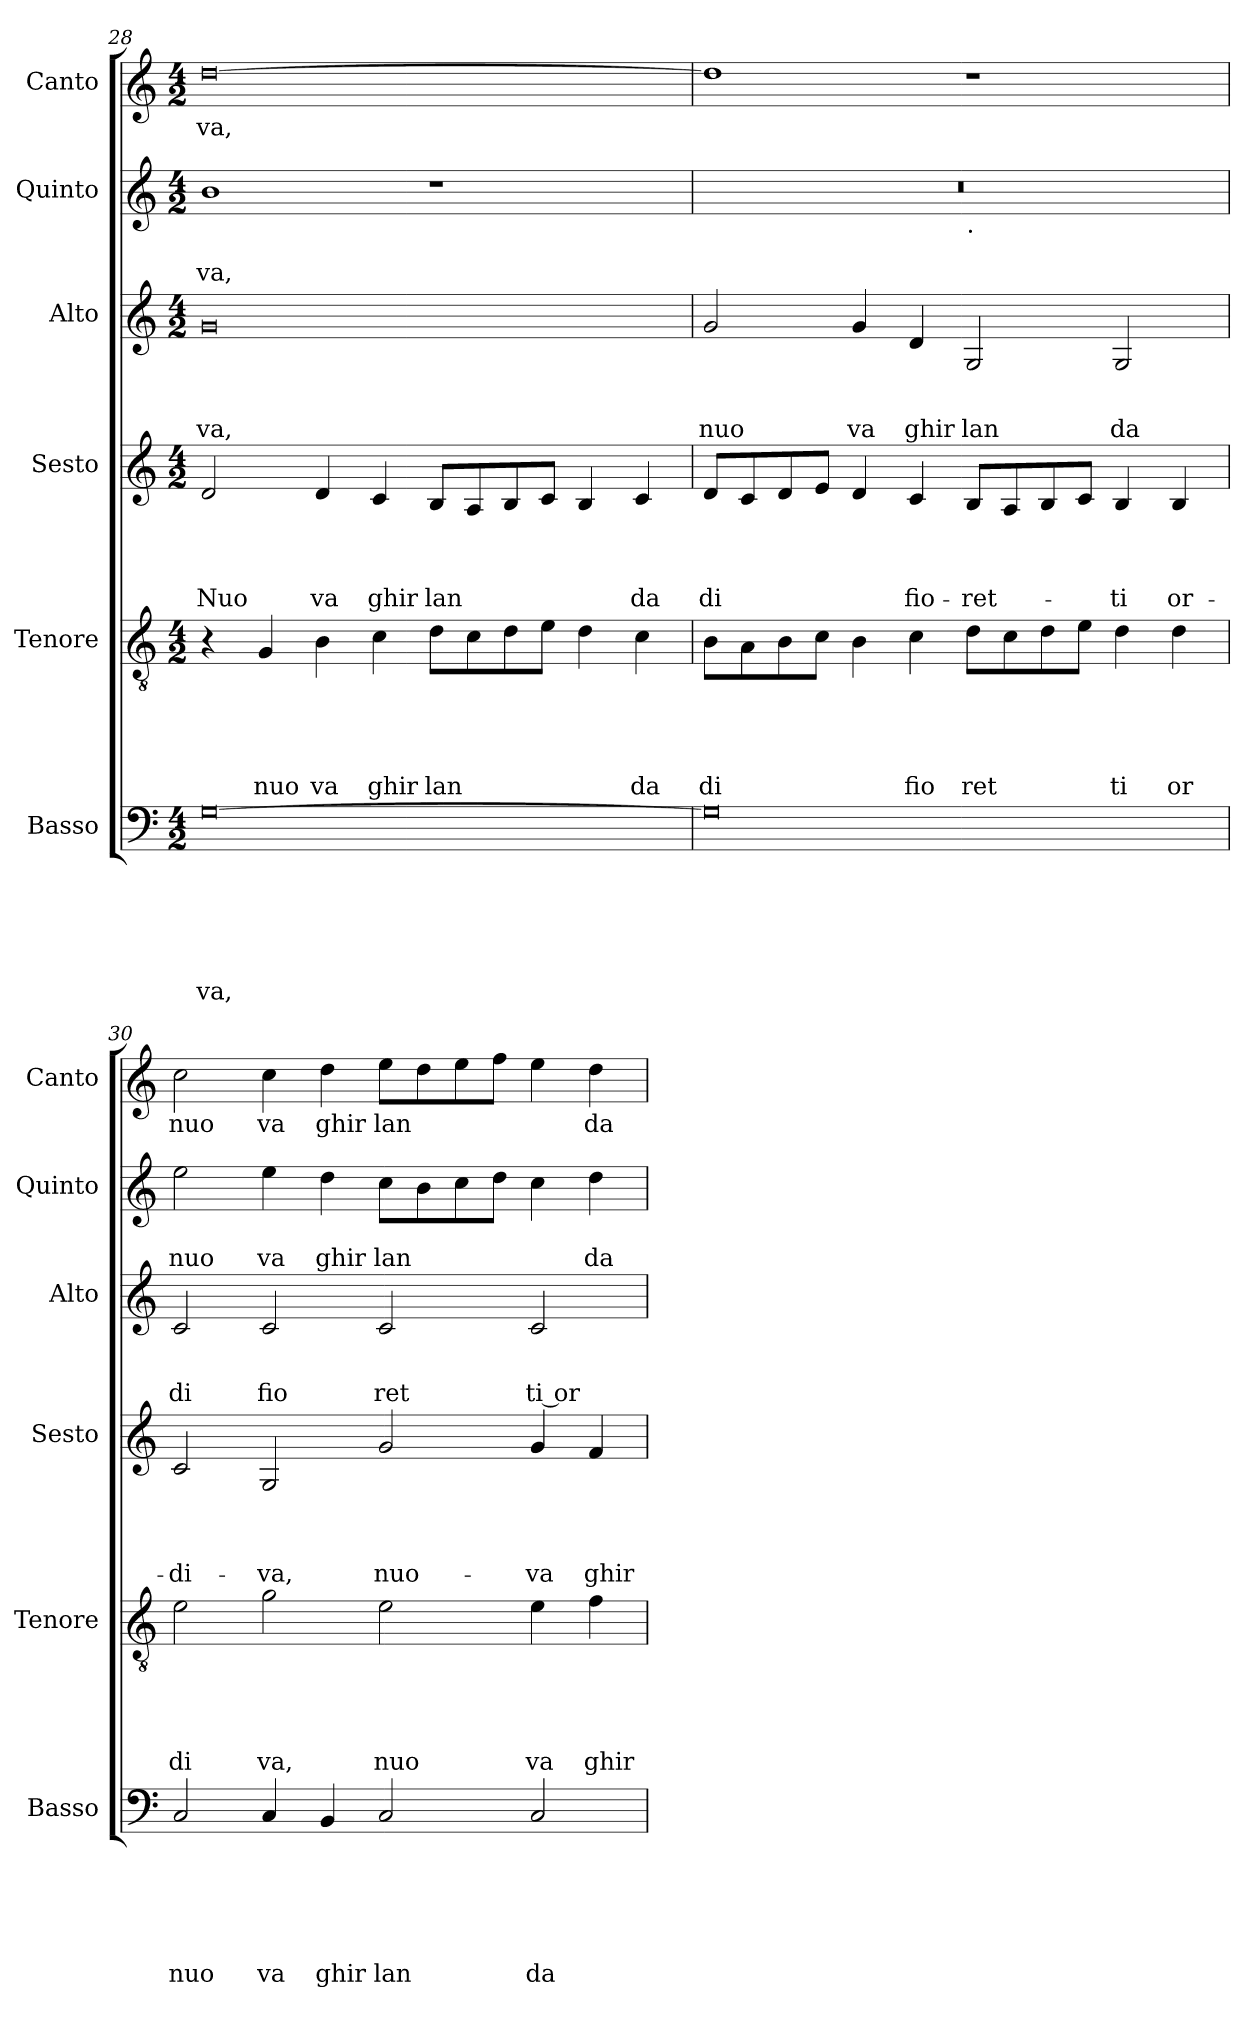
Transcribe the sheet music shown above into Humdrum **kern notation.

**kern	**text	**text	**text	**text	**text	**text	**kern	**text	**text	**text	**text	**text	**kern	**text	**text	**text	**text	**kern	**text	**text	**text	**kern	**text	**text	**kern	**text
*part6	*part6	*part6	*part6	*part6	*part6	*part6	*part5	*part5	*part5	*part5	*part5	*part5	*part4	*part4	*part4	*part4	*part4	*part3	*part3	*part3	*part3	*part2	*part2	*part2	*part1	*part1
*staff6	*staff6	*staff6	*staff6	*staff6	*staff6	*staff6	*staff5	*staff5	*staff5	*staff5	*staff5	*staff5	*staff4	*staff4	*staff4	*staff4	*staff4	*staff3	*staff3	*staff3	*staff3	*staff2	*staff2	*staff2	*staff1	*staff1
*I"Basso	*	*	*	*	*	*	*I"Tenore	*	*	*	*	*	*I"Sesto	*	*	*	*	*I"Alto	*	*	*	*I"Quinto	*	*	*I"Canto	*
*I'Basso	*	*	*	*	*	*	*I'Tenore	*	*	*	*	*	*I'Sesto	*	*	*	*	*I'Alto	*	*	*	*I'Quinto	*	*	*I'Canto	*
*clefF4	*	*	*	*	*	*	*clefGv2	*	*	*	*	*	*clefG2	*	*	*	*	*clefG2	*	*	*	*clefG2	*	*	*clefG2	*
*k[]	*	*	*	*	*	*	*k[]	*	*	*	*	*	*k[]	*	*	*	*	*k[]	*	*	*	*k[]	*	*	*k[]	*
*C:	*	*	*	*	*	*	*C:	*	*	*	*	*	*C:	*	*	*	*	*C:	*	*	*	*C:	*	*	*C:	*
*M4/2	*	*	*	*	*	*	*M4/2	*	*	*	*	*	*M4/2	*	*	*	*	*M4/2	*	*	*	*M4/2	*	*	*M4/2	*
=28	=28	=28	=28	=28	=28	=28	=28	=28	=28	=28	=28	=28	=28	=28	=28	=28	=28	=28	=28	=28	=28	=28	=28	=28	=28	=28
!	!	!	!	!	!	!LO:LY:b	!	!	!	!	!	!	!	!	!	!	!LO:LY:b	!	!	!	!LO:LY:b	!	!	!LO:LY:b	!	!LO:LY:b
[>0G	.	.	.	.	.	va,	4r	.	.	.	.	.	2d/	.	.	.	Nuo	0g	.	.	-va,	1b	.	va,	[>0dd	-va,
!	!	!	!	!	!	!	!	!	!	!	!	!LO:LY:b	!	!	!	!	!	!	!	!	!	!	!	!	!	!
.	.	.	.	.	.	.	4G/	.	.	.	.	nuo	.	.	.	.	.	.	.	.	.	.	.	.	.	.
!	!	!	!	!	!	!	!	!	!	!	!	!LO:LY:b	!	!	!	!	!LO:LY:b	!	!	!	!	!	!	!	!	!
.	.	.	.	.	.	.	4B\	.	.	.	.	va	4d/	.	.	.	va	.	.	.	.	.	.	.	.	.
!	!	!	!	!	!	!	!	!	!	!	!	!LO:LY:b	!	!	!	!	!LO:LY:b	!	!	!	!	!	!	!	!	!
.	.	.	.	.	.	.	4c\	.	.	.	.	ghir	4c/	.	.	.	ghir	.	.	.	.	.	.	.	.	.
!	!	!	!	!	!	!	!	!	!	!	!	!LO:LY:b	!	!	!	!	!LO:LY:b	!	!	!	!	!	!	!	!	!
.	.	.	.	.	.	.	8d\L	.	.	.	.	lan	8B/L	.	.	.	lan	.	.	.	.	1r	.	.	.	.
.	.	.	.	.	.	.	8c\	.	.	.	.	.	8A/	.	.	.	.	.	.	.	.	.	.	.	.	.
.	.	.	.	.	.	.	8d\	.	.	.	.	.	8B/	.	.	.	.	.	.	.	.	.	.	.	.	.
.	.	.	.	.	.	.	8e\J	.	.	.	.	.	8c/J	.	.	.	.	.	.	.	.	.	.	.	.	.
.	.	.	.	.	.	.	4d\	.	.	.	.	.	4B/	.	.	.	.	.	.	.	.	.	.	.	.	.
!	!	!	!	!	!	!	!	!	!	!	!	!LO:LY:b	!	!	!	!	!LO:LY:b	!	!	!	!	!	!	!	!	!
.	.	.	.	.	.	.	4c\	.	.	.	.	da	4c/	.	.	.	da	.	.	.	.	.	.	.	.	.
!!LO:PB:g=z
=29	=29	=29	=29	=29	=29	=29	=29	=29	=29	=29	=29	=29	=29	=29	=29	=29	=29	=29	=29	=29	=29	=29	=29	=29	=29	=29
!	!	!	!	!	!	!	!	!	!	!	!	!LO:LY:b	!	!	!	!	!LO:LY:b	!	!	!	!LO:LY:b	!	!	!	!	!
*	*	*	*	*	*	*	*	*	*	*	*	*	*	*	*	*	*	*	*	*	*	*^	*	*	*	*
0G]	.	.	.	.	.	.	8B\L	.	.	.	.	di	8d/L	.	.	.	di	2g/	.	.	nuo	0r	1ryy	.	.	1dd]	.
.	.	.	.	.	.	.	8A\	.	.	.	.	.	8c/	.	.	.	.	.	.	.	.	.	.	.	.	.	.
.	.	.	.	.	.	.	8B\	.	.	.	.	.	8d/	.	.	.	.	.	.	.	.	.	.	.	.	.	.
.	.	.	.	.	.	.	8c\J	.	.	.	.	.	8e/J	.	.	.	.	.	.	.	.	.	.	.	.	.	.
!	!	!	!	!	!	!	!	!	!	!	!	!	!	!	!	!	!	!	!	!	!LO:LY:b	!	!	!	!	!	!
.	.	.	.	.	.	.	4B\	.	.	.	.	.	4d/	.	.	.	.	4g/	.	.	va	.	.	.	.	.	.
!	!	!	!	!	!	!	!	!	!	!	!	!LO:LY:b	!	!	!	!	!LO:LY:b	!	!	!	!LO:LY:b	!	!	!	!	!	!
.	.	.	.	.	.	.	4c\	.	.	.	.	fio	4c/	.	.	.	fio-	4d/	.	.	ghir	.	.	.	.	.	.
!	!	!	!	!	!	!	!	!	!	!	!	!	!	!	!	!	!	!	!	!	!	!	!LO:TX:b:t=.	!	!	!	!
!	!	!	!	!	!	!	!	!	!	!	!	!LO:LY:b	!	!	!	!	!LO:LY:b	!	!	!	!LO:LY:b	!	!	!	!	!	!
.	.	.	.	.	.	.	8d\L	.	.	.	.	ret	8B/L	.	.	.	-ret-	2G/	.	.	lan	.	1ryy	.	.	1r	.
.	.	.	.	.	.	.	8c\	.	.	.	.	.	8A/	.	.	.	.	.	.	.	.	.	.	.	.	.	.
.	.	.	.	.	.	.	8d\	.	.	.	.	.	8B/	.	.	.	.	.	.	.	.	.	.	.	.	.	.
.	.	.	.	.	.	.	8e\J	.	.	.	.	.	8c/J	.	.	.	.	.	.	.	.	.	.	.	.	.	.
!	!	!	!	!	!	!	!	!	!	!	!	!LO:LY:b	!	!	!	!	!LO:LY:b	!	!	!	!LO:LY:b	!	!	!	!	!	!
.	.	.	.	.	.	.	4d\	.	.	.	.	ti	4B/	.	.	.	-ti	2G/	.	.	da	.	.	.	.	.	.
!	!	!	!	!	!	!	!	!	!	!	!	!LO:LY:b	!	!	!	!	!LO:LY:b	!	!	!	!	!	!	!	!	!	!
.	.	.	.	.	.	.	4d\	.	.	.	.	or	4B/	.	.	.	or-	.	.	.	.	.	.	.	.	.	.
=30	=30	=30	=30	=30	=30	=30	=30	=30	=30	=30	=30	=30	=30	=30	=30	=30	=30	=30	=30	=30	=30	=30	=30	=30	=30	=30	=30
!	!	!	!	!	!	!LO:LY:b	!	!	!	!	!	!LO:LY:b	!	!	!	!	!LO:LY:b	!	!	!	!LO:LY:b	!	!	!	!LO:LY:b	!	!LO:LY:b
*	*	*	*	*	*	*	*	*	*	*	*	*	*	*	*	*	*	*	*	*	*	*v	*v	*	*	*	*
2C/	.	.	.	.	.	nuo	2e\	.	.	.	.	di	2c/	.	.	.	-di-	2c/	.	.	di	2ee\	.	nuo	2cc\	nuo
!	!	!	!	!	!	!LO:LY:b	!	!	!	!	!	!LO:LY:b	!	!	!	!	!LO:LY:b	!	!	!	!LO:LY:b	!	!	!LO:LY:b	!	!LO:LY:b
4C/	.	.	.	.	.	va	2g\	.	.	.	.	va,	2G/	.	.	.	-va,	2c/	.	.	fio	4ee\	.	va	4cc\	va
!	!	!	!	!	!	!LO:LY:b	!	!	!	!	!	!	!	!	!	!	!	!	!	!	!	!	!	!LO:LY:b	!	!LO:LY:b
4BB/	.	.	.	.	.	ghir	.	.	.	.	.	.	.	.	.	.	.	.	.	.	.	4dd\	.	ghir	4dd\	ghir
!	!	!	!	!	!	!LO:LY:b	!	!	!	!	!	!LO:LY:b	!	!	!	!	!LO:LY:b	!	!	!	!LO:LY:b	!	!	!LO:LY:b	!	!LO:LY:b
2C/	.	.	.	.	.	lan	2e\	.	.	.	.	nuo	2g/	.	.	.	nuo-	2c/	.	.	ret	8cc\L	.	lan	8ee\L	lan
.	.	.	.	.	.	.	.	.	.	.	.	.	.	.	.	.	.	.	.	.	.	8b\	.	.	8dd\	.
.	.	.	.	.	.	.	.	.	.	.	.	.	.	.	.	.	.	.	.	.	.	8cc\	.	.	8ee\	.
.	.	.	.	.	.	.	.	.	.	.	.	.	.	.	.	.	.	.	.	.	.	8dd\J	.	.	8ff\J	.
!	!	!	!	!	!	!LO:LY:b	!	!	!	!	!	!LO:LY:b	!	!	!	!	!LO:LY:b	!	!	!	!LO:LY:b:rj	!	!	!	!	!
2C/	.	.	.	.	.	da	4e\	.	.	.	.	va	4g/	.	.	.	-va	2c/	.	.	ti or	4cc\	.	.	4ee\	.
!	!	!	!	!	!	!	!	!	!	!	!	!LO:LY:b	!	!	!	!	!LO:LY:b	!	!	!	!	!	!	!LO:LY:b	!	!LO:LY:b
.	.	.	.	.	.	.	4f\	.	.	.	.	ghir	4f/	.	.	.	ghir-	.	.	.	.	4dd\	.	da	4dd\	da
=	=	=	=	=	=	=	=	=	=	=	=	=	=	=	=	=	=	=	=	=	=	=	=	=	=	=
*-	*-	*-	*-	*-	*-	*-	*-	*-	*-	*-	*-	*-	*-	*-	*-	*-	*-	*-	*-	*-	*-	*-	*-	*-	*-	*-
